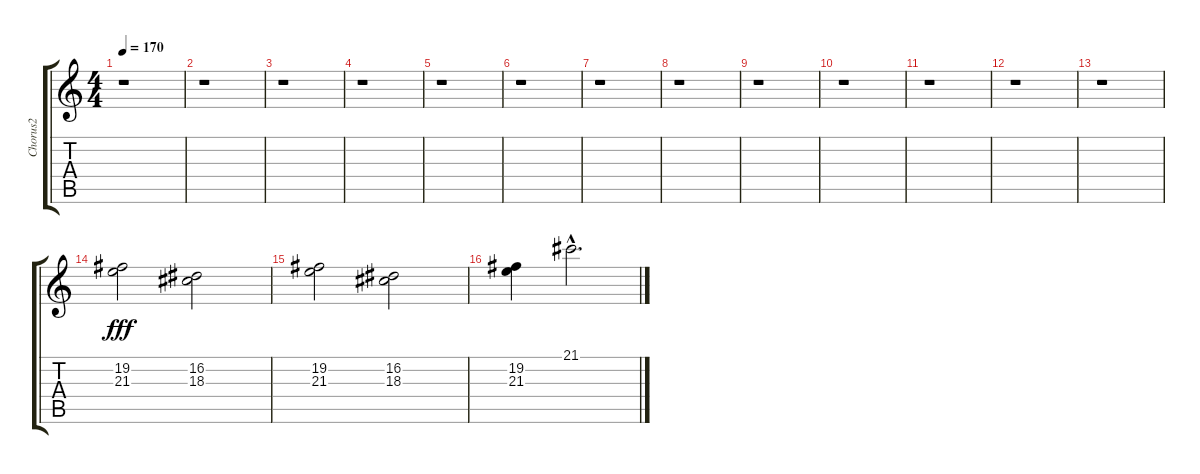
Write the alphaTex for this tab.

\track ("Chorus2" "Chorus2") {instrument choiraahs}
\staff {score tabs}
\tuning (E4 B3 G3 D3 A2 E2) {hide}
\ts (4 4)
\tempo 170
\clef g2
\ks c
r.1{dy f} |
r.1 |
r.1 |
r.1 |
r.1 |
r.1 |
r.1 |
r.1 |
r.1 |
r.1 |
r.1 |
r.1 |
r.1 |
(19.2 21.3).2{dy fff instrument acousticguitarsteel} (16.2 18.3).2 |
(19.2 21.3).2 (16.2 18.3).2 |
(19.2 21.3).4 21.1{hac}.2{d}
